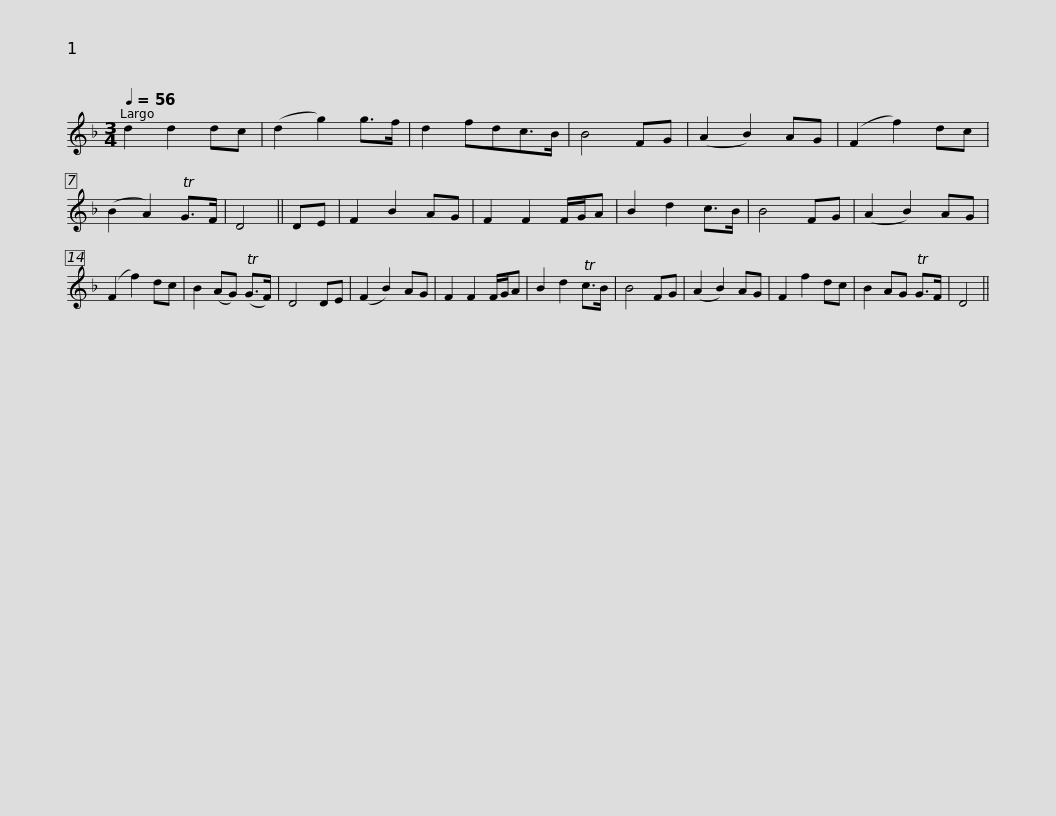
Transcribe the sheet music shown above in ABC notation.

X:1
L:1/8
Q:1/4=56
M:3/4
I:linebreak $
K:Dmin
V:1 treble
V:1
 d2 d2 dc | (d2 g2) g>f | d2 fdc>B | B4 FG | (A2 B2) AG | %5
 (F2 f2) dc | (B2 A2) TG>F | D4 || DE | F2 B2 AG | %10
 F2 F2 F/G/A |$ B2 d2 c>B | B4 FG | (A2 B2) AG | (F2 f2) dc | %15
 B2 (AG) (TG>F) | D4 DE | (F2 B2) AG | F2 F2 F/G/A | B2 d2 Tc>B | %20
 B4 FG |$ (A2 B2) AG | F2 f2 dc | B2 AG TG>F | D4 || %25
